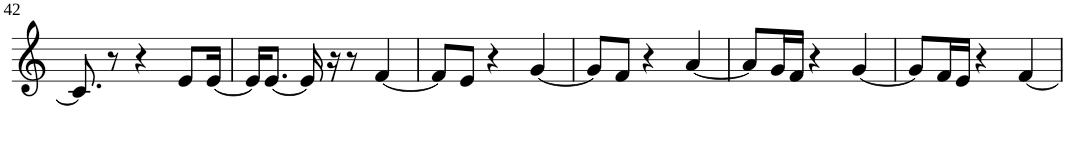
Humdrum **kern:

**kern
*part1
*staff1
*I"Violin
!!LO:PB:g=z
*clefG2
*k[]
*M3/4
=42
8.c/]
8r
4r
8e/L
[16e/Jk
=43
16e/KL]
[8.e/J
16e/]
16r
8r
[4f/
=44
8f/L]
8e/J
4r
[4g/
=45
8g/L]
8f/J
4r
[4a/
=46
8a/L]
16g/L
16f/JJ
4r
[4g/
=47
8g/L]
16f/L
16e/JJ
4r
[4f/
=
*-
